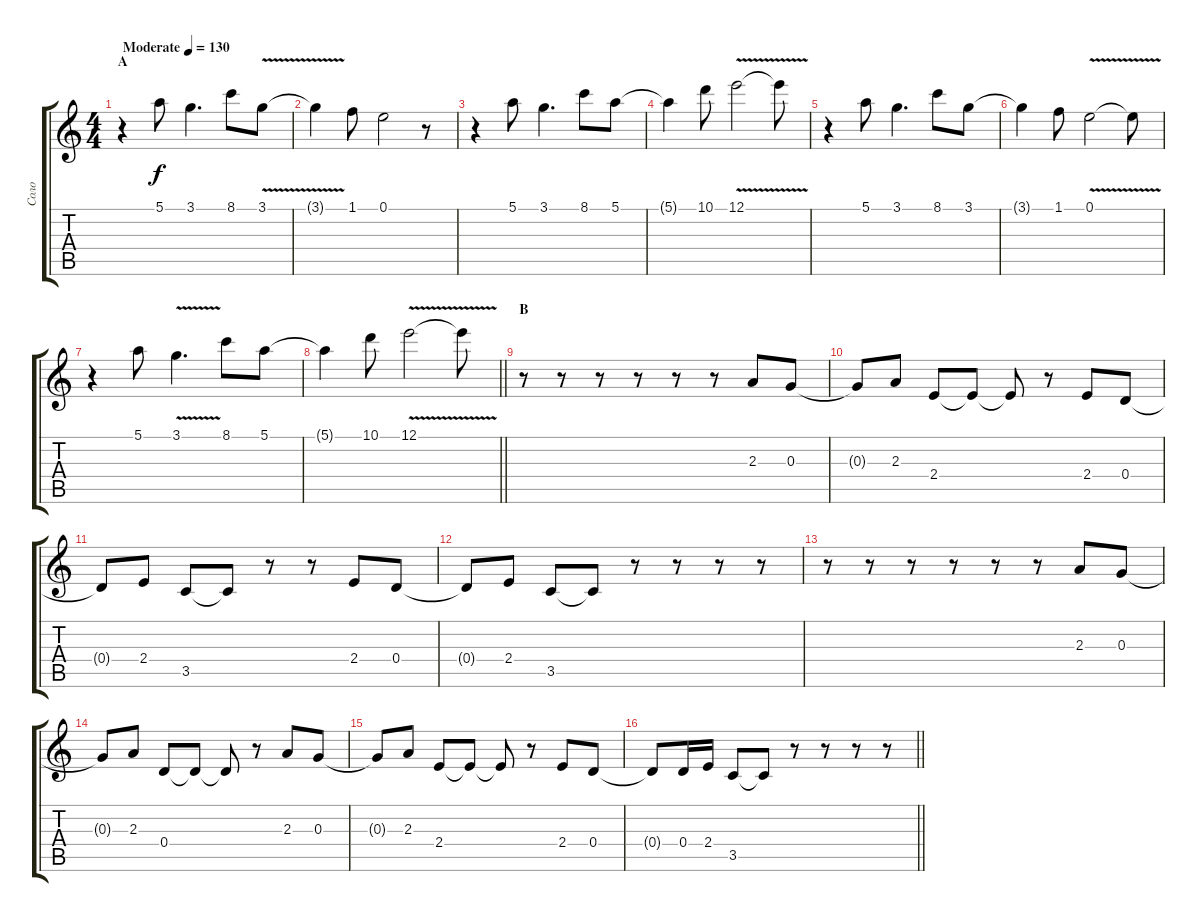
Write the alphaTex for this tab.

\track ("Соло" "Соло") {instrument overdrivenguitar}
\staff {score tabs}
\tuning (E4 B3 G3 D3 A2 E2) {hide}
\ts (4 4)
\section ("" "A")
\tempo (130 "Moderate")
\clef g2
\ks c
r.4{dy f instrument overdrivenguitar} 5.1.8 3.1.4{d} 8.1.8 3.1{v}.8 |
3.1{t}.4 1.1.8 0.1.2 r.8 |
r.4 5.1.8 3.1.4{d} 8.1.8 5.1.8 |
5.1{t}.4 10.1.8 12.1{v}.2 12.1{t}.8 |
r.4 5.1.8 3.1.4{d} 8.1.8 3.1.8 |
3.1{t}.4 1.1.8 0.1{v}.2 0.1{t}.8 |
r.4 5.1.8 3.1{v}.4{d} 8.1.8 5.1.8 |
\barLineRight lightlight
5.1{t}.4 10.1.8 12.1{v}.2 12.1{t}.8 |
\section ("" "B")
r.8 r.8 r.8 r.8 r.8 r.8 2.3.8 0.3.8 |
0.3{t}.8 2.3.8 2.4.8 2.4{t}.8 2.4{t}.8 r.8 2.4.8 0.4.8 |
0.4{t}.8 2.4.8 3.5.8 3.5{t}.8 r.8 r.8 2.4.8 0.4.8 |
0.4{t}.8 2.4.8 3.5.8 3.5{t}.8 r.8 r.8 r.8 r.8 |
r.8 r.8 r.8 r.8 r.8 r.8 2.3.8 0.3.8 |
0.3{t}.8 2.3.8 0.4.8 0.4{t}.8 0.4{t}.8 r.8 2.3.8 0.3.8 |
0.3{t}.8 2.3.8 2.4.8 2.4{t}.8 2.4{t}.8 r.8 2.4.8 0.4.8 |
\barLineRight lightlight
0.4{t}.8 0.4.16 2.4.16 3.5.8 3.5{t}.8 r.8 r.8 r.8 r.8
